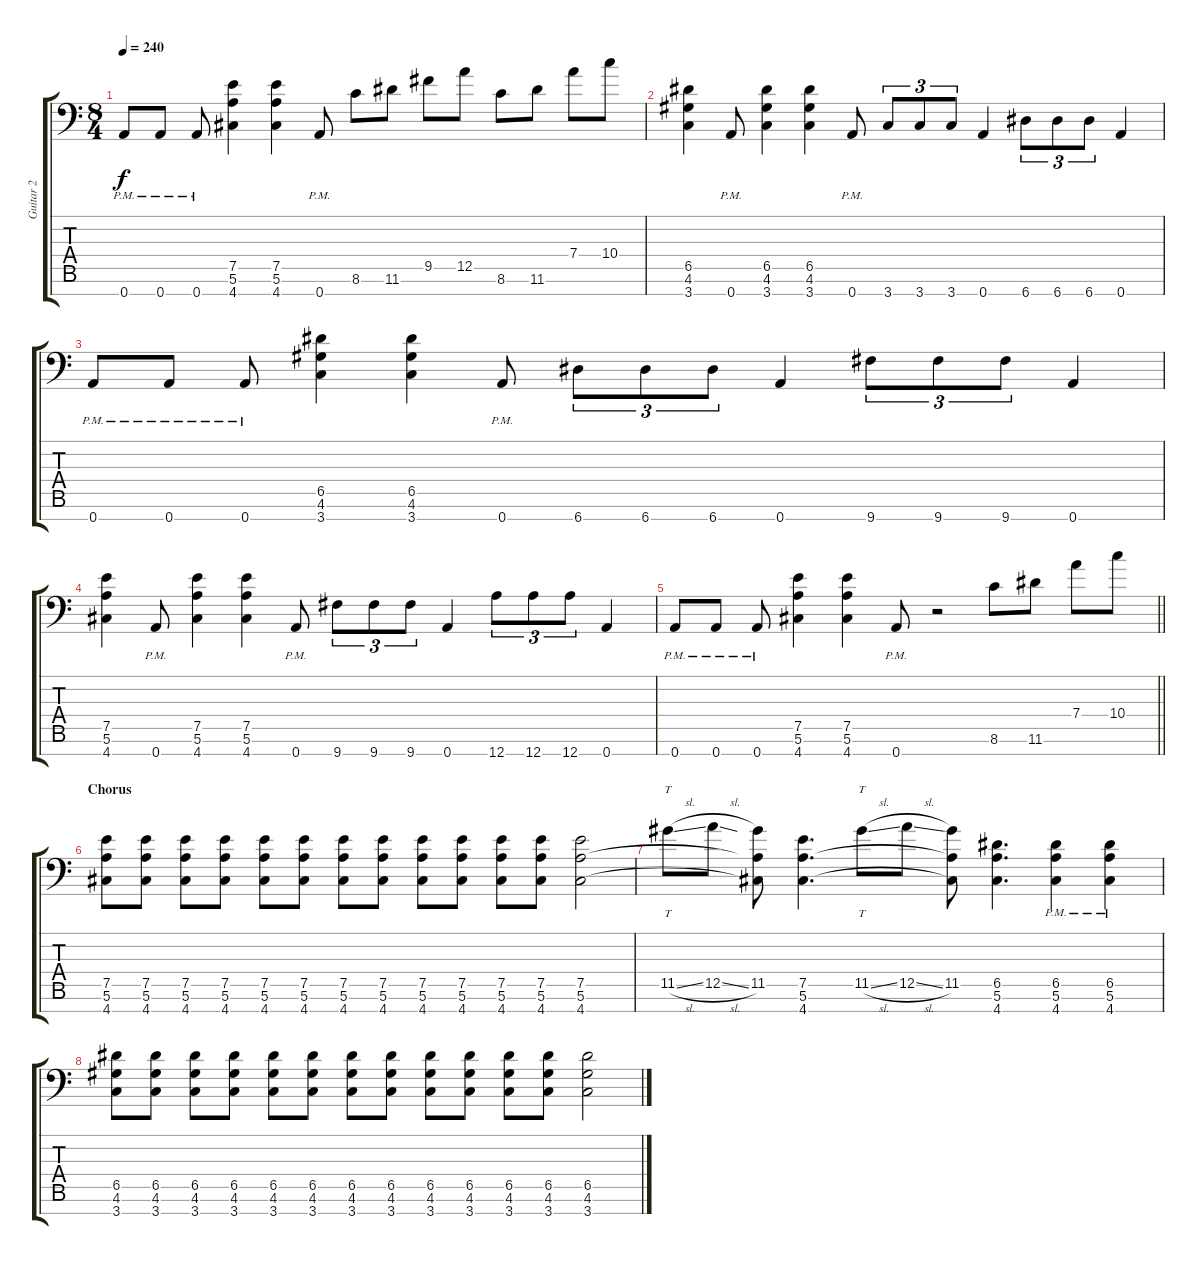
\track ("Guitar 2" "Guitar 2") {instrument distortionguitar}
\staff {score tabs}
\tuning (E4 B3 G3 D3 A2 E2 A1) {hide}
\ts (8 4)
\tempo 240
\clef f4
\ks c
0.7{pm}.8{dy f} 0.7{pm}.8 0.7{pm}.8 (7.5 5.6 4.7).4 (7.5 5.6 4.7).4 0.7{pm}.8 8.6.8 11.6.8 9.5.8 12.5.8 8.6.8 11.6.8 7.4.8 10.4.8 |
(6.5 4.6 3.7).4 0.7{pm}.8 (6.5 4.6 3.7).4 (6.5 4.6 3.7).4 0.7{pm}.8 3.7.8{tu (3 2)} 3.7.8{tu (3 2)} 3.7.8{tu (3 2)} 0.7.4 6.7.8{tu (3 2)} 6.7.8{tu (3 2)} 6.7.8{tu (3 2)} 0.7.4 |
0.7{pm}.8 0.7{pm}.8 0.7{pm}.8 (6.5 4.6 3.7).4 (6.5 4.6 3.7).4 0.7{pm}.8 6.7.8{tu (3 2)} 6.7.8{tu (3 2)} 6.7.8{tu (3 2)} 0.7.4 9.7.8{tu (3 2)} 9.7.8{tu (3 2)} 9.7.8{tu (3 2)} 0.7.4 |
(7.5 5.6 4.7).4 0.7{pm}.8 (7.5 5.6 4.7).4 (7.5 5.6 4.7).4 0.7{pm}.8 9.7.8{tu (3 2)} 9.7.8{tu (3 2)} 9.7.8{tu (3 2)} 0.7.4 12.7.8{tu (3 2)} 12.7.8{tu (3 2)} 12.7.8{tu (3 2)} 0.7.4 |
\barLineRight lightlight
0.7{pm}.8 0.7{pm}.8 0.7{pm}.8 (7.5 5.6 4.7).4 (7.5 5.6 4.7).4 0.7{pm}.8 r.2 8.6.8 11.6.8 7.4.8 10.4.8 |
\section ("" "Chorus")
(7.5 5.6 4.7).8 (7.5 5.6 4.7).8 (7.5 5.6 4.7).8 (7.5 5.6 4.7).8 (7.5 5.6 4.7).8 (7.5 5.6 4.7).8 (7.5 5.6 4.7).8 (7.5 5.6 4.7).8 (7.5 5.6 4.7).8 (7.5 5.6 4.7).8 (7.5 5.6 4.7).8 (7.5 5.6 4.7).8 (7.5 5.6 4.7).2 |
11.5{sl}.8{tt} 12.5{sl}.8 (11.5 5.6{t} 4.7{t}).8 (7.5 5.6 4.7).4{d} 11.5{sl}.8{tt} 12.5{sl}.8 (11.5 5.6{t} 4.7{t}).8 (6.5 5.6 4.7).4{d} (6.5{pm} 5.6{pm} 4.7{pm}).4 (6.5{pm} 5.6{pm} 4.7{pm}).4 |
(6.5 4.6 3.7).8 (6.5 4.6 3.7).8 (6.5 4.6 3.7).8 (6.5 4.6 3.7).8 (6.5 4.6 3.7).8 (6.5 4.6 3.7).8 (6.5 4.6 3.7).8 (6.5 4.6 3.7).8 (6.5 4.6 3.7).8 (6.5 4.6 3.7).8 (6.5 4.6 3.7).8 (6.5 4.6 3.7).8 (6.5 4.6 3.7).2
